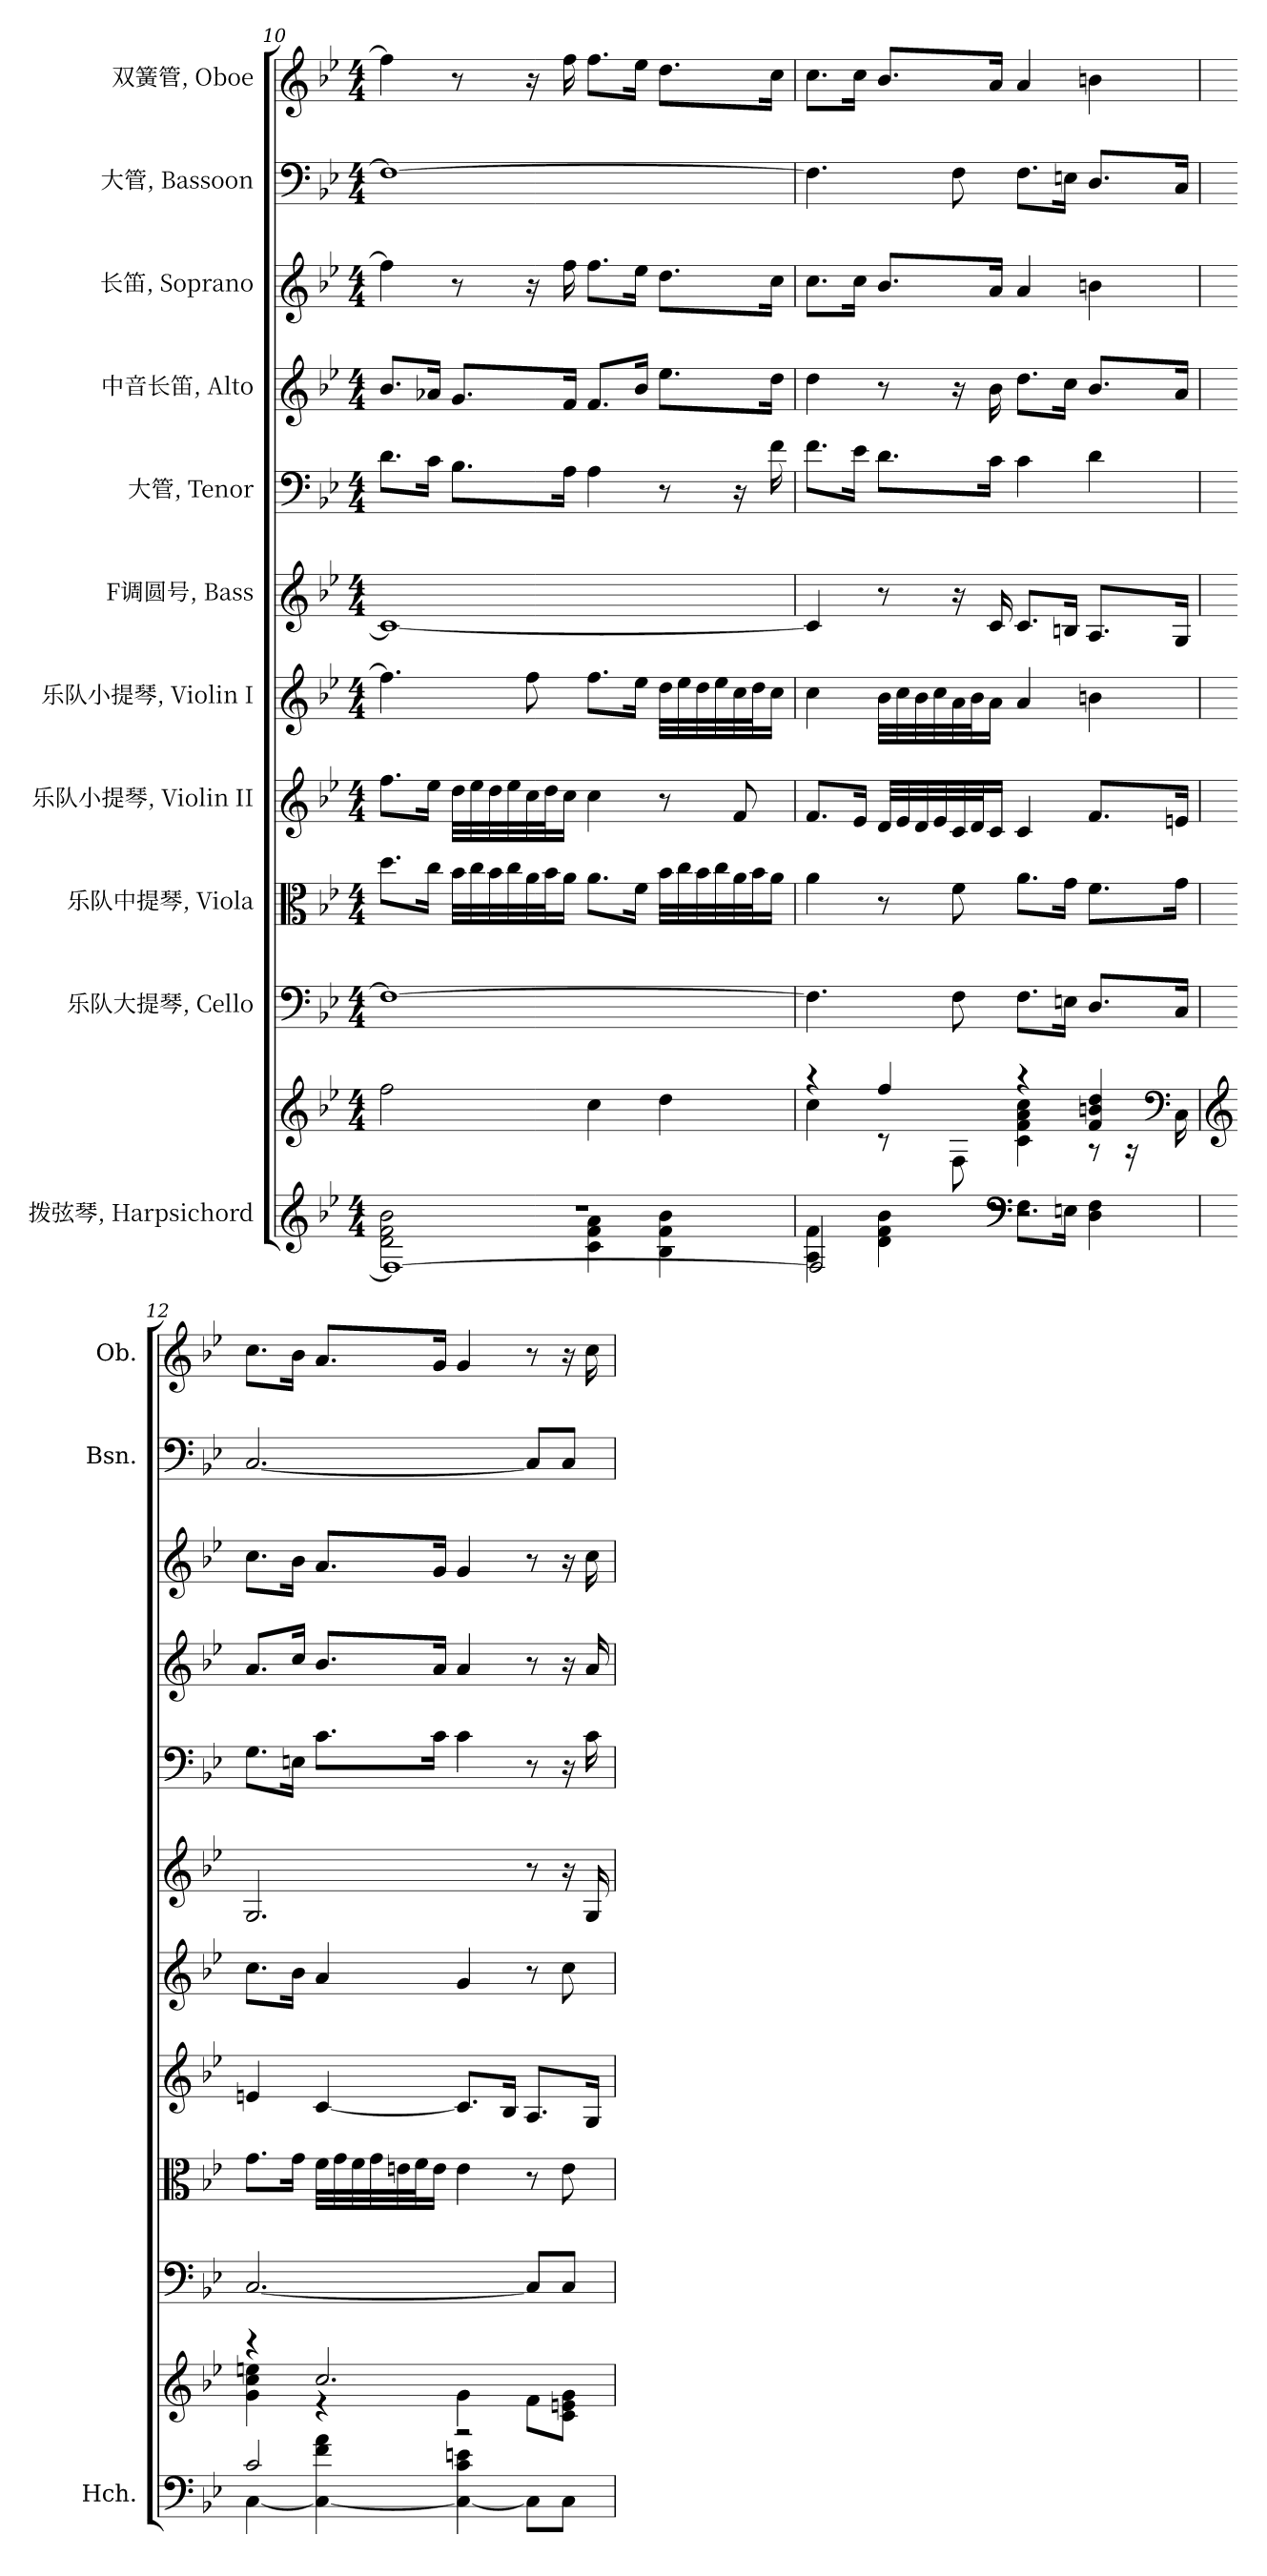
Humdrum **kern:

**kern	**kern	**kern	**kern	**kern	**kern	**kern	**kern	**kern	**kern	**kern	**kern
*part11	*part11	*part10	*part9	*part8	*part7	*part6	*part5	*part4	*part3	*part2	*part1
*staff12	*staff11	*staff10	*staff9	*staff8	*staff7	*staff6	*staff5	*staff4	*staff3	*staff2	*staff1
*I"拨弦琴, Harpsichord	*	*I"乐队大提琴, Cello	*I"乐队中提琴, Viola	*I"乐队小提琴, Violin II	*I"乐队小提琴, Violin I	*I"F调圆号, Bass	*I"大管, Tenor	*I"中音长笛, Alto	*I"长笛, Soprano	*I"大管, Bassoon	*I"双簧管, Oboe
*I'Hch.	*	*	*	*	*	*	*	*	*	*I'Bsn.	*I'Ob.
*clefG2	*clefG2	*clefF4	*clefC3	*clefG2	*clefG2	*clefG2	*clefF4	*clefG2	*clefG2	*clefF4	*clefG2
*	*	*	*	*	*	*ITrd4c7	*	*ITrd3c5	*	*	*
*k[b-e-]	*k[b-e-]	*k[b-e-]	*k[b-e-]	*k[b-e-]	*k[b-e-]	*k[b-e-a-]	*k[b-e-]	*k[b-]	*k[b-e-]	*k[b-e-]	*k[b-e-]
*M4/4	*M4/4	*M4/4	*M4/4	*M4/4	*M4/4	*M4/4	*M4/4	*M4/4	*M4/4	*M4/4	*M4/4
=10	=10	=10	=10	=10	=10	=10	=10	=10	=10	=10	=10
*^	*	*	*	*	*	*	*	*	*	*	*
*	*^	*	*	*	*	*	*	*	*	*	*	*
1r	2d\ 2f\ 2b-\	1F_	2ff\	1F_	8.dd\L	8.ff\L	4.ff\]	1F_	8.d\L	8.f/L	4ff\]	1F_	4ff\]
.	.	.	.	.	16cc\Jk	16ee-\Jk	.	.	16c\Jk	16e-X/Jk	.	.	.
.	.	.	.	.	32b-\LLL	32dd\LLL	.	.	8.B-\L	8.d/L	8r	.	8r
.	.	.	.	.	32cc\	32ee-\	.	.	.	.	.	.	.
.	.	.	.	.	32b-\	32dd\	.	.	.	.	.	.	.
.	.	.	.	.	32cc\	32ee-\	.	.	.	.	.	.	.
.	.	.	.	.	32a\	32cc\	8ff\	.	.	.	16r	.	16r
.	.	.	.	.	32b-\J	32dd\J	.	.	.	.	.	.	.
.	.	.	.	.	16a\JJ	16cc\JJ	.	.	16A\Jk	16c/Jk	16ff\	.	16ff\
.	4c\ 4f\ 4a\	.	4cc\	.	8.a\L	4cc\	8.ff\L	.	4A\	8.c/L	8.ff\L	.	8.ff\L
.	.	.	.	.	16f\Jk	.	16ee-\Jk	.	.	16f/Jk	16ee-\Jk	.	16ee-\Jk
.	4B-\ 4f\ 4b-\	.	4dd\	.	32b-\LLL	8r	32dd\LLL	.	8r	8.b-\L	8.dd\L	.	8.dd\L
.	.	.	.	.	32cc\	.	32ee-\	.	.	.	.	.	.
.	.	.	.	.	32b-\	.	32dd\	.	.	.	.	.	.
.	.	.	.	.	32cc\	.	32ee-\	.	.	.	.	.	.
.	.	.	.	.	32a\	8f/	32cc\	.	16r	.	.	.	.
.	.	.	.	.	32b-\J	.	32dd\J	.	.	.	.	.	.
.	.	.	.	.	16a\JJ	.	16cc\JJ	.	16f\	16a\Jk	16cc\Jk	.	16cc\Jk
!!LO:PB:g=z
=11	=11	=11	=11	=11	=11	=11	=11	=11	=11	=11	=11	=11	=11
*	*	*	*^	*	*	*	*	*	*	*	*	*	*
1r	4A\ 4f\	2F/]	4r	4cc\	4.F\]	4a\	8.f/L	4cc\	4F/]	8.f\L	4a\	8.cc\L	4.F\]	8.cc\L
.	.	.	.	.	.	.	16e-/Jk	.	.	16e-\Jk	.	16cc\Jk	.	16cc\Jk
.	4d\ 4f\ 4b-\	.	4ff/	8r	.	8r	32d/LLL	32b-\LLL	8r	8.d\L	8r	8.b-/L	.	8.b-/L
.	.	.	.	.	.	.	32e-/	32cc\	.	.	.	.	.	.
.	.	.	.	.	.	.	32d/	32b-\	.	.	.	.	.	.
.	.	.	.	.	.	.	32e-/	32cc\	.	.	.	.	.	.
.	.	.	.	8F\	8F\	8f\	32c/	32a\	16r	.	16r	.	8F\	.
.	.	.	.	.	.	.	32d/J	32b-\J	.	.	.	.	.	.
.	.	.	.	.	.	.	16c/JJ	16a\JJ	16F/	16c\Jk	16f\	16a/Jk	.	16a/Jk
*clefF4	*	*	*	*	*	*	*	*	*	*	*	*	*	*
.	8.F\L	2r	4r	4c\ 4f\ 4a\ 4cc\	8.F\L	8.a\L	4c/	4a/	8.F/L	4c\	8.a\L	4a/	8.F\L	4a/
.	16En\Jk	.	.	.	16En\Jk	16g\Jk	.	.	16En/Jk	.	16g\Jk	.	16En\Jk	.
.	4D\ 4F\	.	4f/ 4bn/ 4dd/	8r	8.D/L	8.f\L	8.f/L	4bn\	8.D/L	4d\	8.f/L	4bn\	8.D/L	4bn\
.	.	.	.	16r	.	.	.	.	.	.	.	.	.	.
*	*	*	*clefF4	*	*	*	*	*	*	*	*	*	*	*
.	.	.	.	16C\	16C/Jk	16g\Jk	16en/Jk	.	16C/Jk	.	16e/Jk	.	16C/Jk	.
*v	*v	*v	*	*	*	*	*	*	*	*	*	*	*	*
=12	=12	=12	=12	=12	=12	=12	=12	=12	=12	=12	=12	=12
*	*clefG2	*	*	*	*	*	*	*	*	*	*	*
*^	*	*	*	*	*	*	*	*	*	*	*	*
2c/	[4C\	4r	4g\ 4cc\ 4een\	[2.C/	8.g\L	4en/	8.cc\L	2.C/	8.G\L	8.e/L	8.cc\L	[2.C/	8.cc\L
.	.	.	.	.	16g\Jk	.	16b-\Jk	.	16En\Jk	16g/Jk	16b-\Jk	.	16b-\Jk
.	4C\_ 4f\ 4a\	2.cc/	4r	.	32f\LLL	[4c/	4a/	.	8.c\L	8.f/L	8.a/L	.	8.a/L
.	.	.	.	.	32g\	.	.	.	.	.	.	.	.
.	.	.	.	.	32f\	.	.	.	.	.	.	.	.
.	.	.	.	.	32g\	.	.	.	.	.	.	.	.
.	.	.	.	.	32en\	.	.	.	.	.	.	.	.
.	.	.	.	.	32f\J	.	.	.	.	.	.	.	.
.	.	.	.	.	16e\JJ	.	.	.	16c\Jk	16e/Jk	16g/Jk	.	16g/Jk
2r	4C\_ 4c\ 4en\	.	4g\	.	4e\	8.c/L]	4g/	.	4c\	4e/	4g/	.	4g/
.	.	.	.	.	.	16B-/Jk	.	.	.	.	.	.	.
.	8C\L]	.	8f\L	8C/L]	8r	8.A/L	8r	8r	8r	8r	8r	8C/L]	8r
.	8C\J	.	8c\ 8en\ 8g\J	8C/J	8e\	.	8cc\	16r	16r	16r	16r	8C/J	16r
.	.	.	.	.	.	16G/Jk	.	16C/	16c\	16e/	16cc\	.	16cc\
*v	*v	*	*	*	*	*	*	*	*	*	*	*	*
*	*v	*v	*	*	*	*	*	*	*	*	*	*
=	=	=	=	=	=	=	=	=	=	=	=
*-	*-	*-	*-	*-	*-	*-	*-	*-	*-	*-	*-
